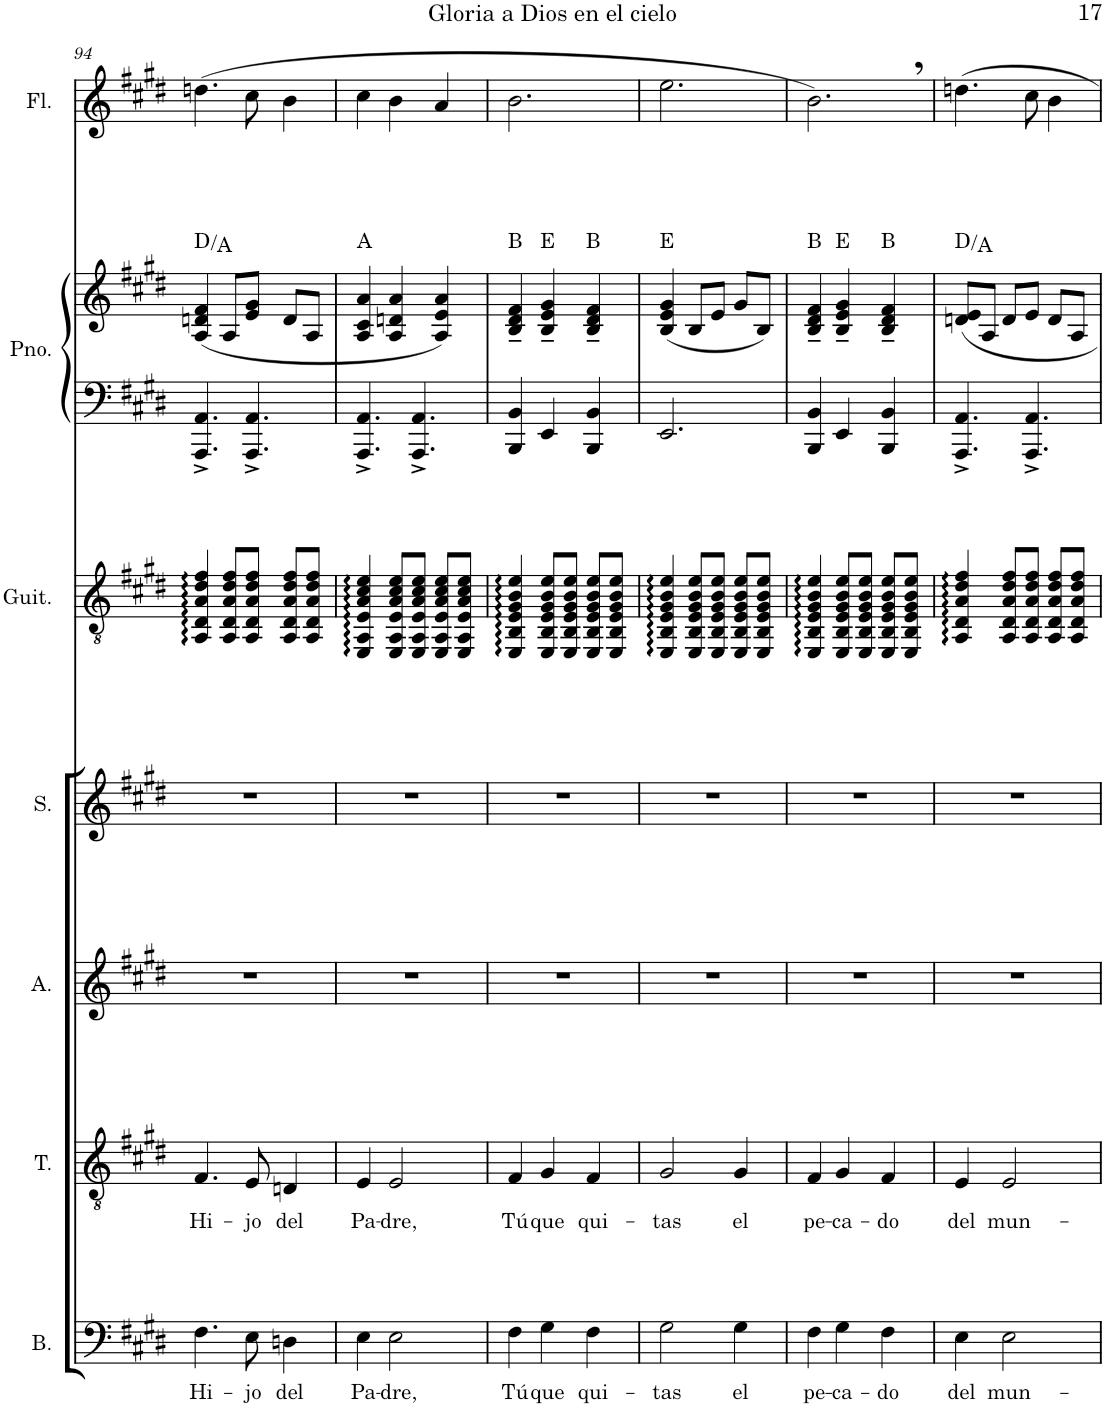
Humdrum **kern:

**kern	**text	**kern	**text	**kern	**kern	**kern	**kern	**kern	**harte	**kern
*part7	*part7	*part6	*part6	*part5	*part4	*part3	*part2	*part2	*part2	*part1
*staff8	*staff8	*staff7	*staff7	*staff6	*staff5	*staff4	*staff3	*staff2	*	*staff1
*I"Bajo	*	*I"Tenor	*	*I"Alto	*I"Soprano	*I"Guitarra acústica	*I"Piano	*	*	*I"Flauta
*I'B.	*	*I'T.	*	*I'A.	*I'S.	*I'Guit.	*I'Pno.	*	*	*I'Fl.
!!LO:PB:g=z
*clefF4	*	*clefGv2	*	*clefG2	*clefG2	*clefGv2	*clefF4	*clefG2	*	*clefG2
*k[f#c#g#d#]	*	*k[f#c#g#d#]	*	*k[f#c#g#d#]	*k[f#c#g#d#]	*k[f#c#g#d#]	*k[f#c#g#d#]	*k[f#c#g#d#]	*	*k[f#c#g#d#]
*M3/4	*	*M3/4	*	*M3/4	*M3/4	*M3/4	*M3/4	*M3/4	*	*M3/4
=94	=94	=94	=94	=94	=94	=94	=94	=94	=94	=94
!	!LO:LY:b	!	!LO:LY:b	!	!	!	!	!	!	!
4.F#\	Hi-	4.F#/	Hi-	2.r	2.r	4AA/ 4D#/ 4A/ 4d#/ 4f#/	4.AAA/^ 4.AA/^	(4A/ 4dn/ 4f#/	D:maj/5	(4.ddn\
.	.	.	.	.	.	8AA/ 8D#/ 8A/ 8d#/ 8f#/L	.	8A/L	.	.
!	!LO:LY:b	!	!LO:LY:b	!	!	!	!	!	!	!
8E\	-jo	8E/	-jo	.	.	8AA/ 8D#/ 8A/ 8d#/ 8f#/J	4.AAA/^ 4.AA/^	8e/ 8g#/J	.	8cc#\
!	!LO:LY:b	!	!LO:LY:b	!	!	!	!	!	!	!
4Dn\	del	4Dn/	del	.	.	8AA/ 8D#/ 8A/ 8d#/ 8f#/L	.	8d/L	.	4b\
.	.	.	.	.	.	8AA/ 8D#/ 8A/ 8d#/ 8f#/J	.	8A/J	.	.
=95	=95	=95	=95	=95	=95	=95	=95	=95	=95	=95
!	!LO:LY:b	!	!LO:LY:b	!	!	!	!	!	!	!
4E\	Pa-	4E/	Pa-	2.r	2.r	4EE/ 4AA/ 4E/ 4A/ 4c#/ 4e/	4.AAA/^ 4.AA/^	4A/ 4c#/ 4a/	A:maj	4cc#\
!	!LO:LY:b	!	!LO:LY:b	!	!	!	!	!	!	!
2E\	-dre,	2E/	-dre,	.	.	8EE/ 8AA/ 8E/ 8A/ 8c#/ 8e/L	.	4A/ 4dn/ 4a/	.	4b\
.	.	.	.	.	.	8EE/ 8AA/ 8E/ 8A/ 8c#/ 8e/J	4.AAA/^ 4.AA/^	.	.	.
.	.	.	.	.	.	8EE/ 8AA/ 8E/ 8A/ 8c#/ 8e/L	.	4A/ 4e/ 4a/)	.	4a/
.	.	.	.	.	.	8EE/ 8AA/ 8E/ 8A/ 8c#/ 8e/J	.	.	.	.
=96	=96	=96	=96	=96	=96	=96	=96	=96	=96	=96
!	!LO:LY:b	!	!LO:LY:b	!	!	!	!	!	!	!
4F#\	Tú	4F#/	Tú	2.r	2.r	4EE/ 4BB/ 4E/ 4G#/ 4B/ 4e/	4BBB/ 4BB/	4B/~ 4d#/~ 4f#/~	B:maj	2.b\
!	!LO:LY:b	!	!LO:LY:b	!	!	!	!	!	!	!
4G#\	que	4G#/	que	.	.	8EE/ 8BB/ 8E/ 8G#/ 8B/ 8e/L	4EE/	4B/~ 4e/~ 4g#/~	E:maj	.
.	.	.	.	.	.	8EE/ 8BB/ 8E/ 8G#/ 8B/ 8e/J	.	.	.	.
!	!LO:LY:b	!	!LO:LY:b	!	!	!	!	!	!	!
4F#\	qui-	4F#/	qui-	.	.	8EE/ 8BB/ 8E/ 8G#/ 8B/ 8e/L	4BBB/ 4BB/	4B/~ 4d#/~ 4f#/~	B:maj	.
.	.	.	.	.	.	8EE/ 8BB/ 8E/ 8G#/ 8B/ 8e/J	.	.	.	.
=97	=97	=97	=97	=97	=97	=97	=97	=97	=97	=97
!	!LO:LY:b	!	!LO:LY:b	!	!	!	!	!	!	!
2G#\	-tas	2G#/	-tas	2.r	2.r	4EE/ 4BB/ 4E/ 4G#/ 4B/ 4e/	2.EE/	(4B/ 4e/ 4g#/	E:maj	2.ee\
.	.	.	.	.	.	8EE/ 8BB/ 8E/ 8G#/ 8B/ 8e/L	.	8B/L	.	.
.	.	.	.	.	.	8EE/ 8BB/ 8E/ 8G#/ 8B/ 8e/J	.	8e/J	.	.
!	!LO:LY:b	!	!LO:LY:b	!	!	!	!	!	!	!
4G#\	el	4G#/	el	.	.	8EE/ 8BB/ 8E/ 8G#/ 8B/ 8e/L	.	8g#/L	.	.
.	.	.	.	.	.	8EE/ 8BB/ 8E/ 8G#/ 8B/ 8e/J	.	8B/J)	.	.
=98	=98	=98	=98	=98	=98	=98	=98	=98	=98	=98
!	!LO:LY:b	!	!LO:LY:b	!	!	!	!	!	!	!
4F#\	pe-	4F#/	pe-	2.r	2.r	4EE/ 4BB/ 4E/ 4G#/ 4B/ 4e/	4BBB/ 4BB/	4B/~ 4d#/~ 4f#/~	B:maj	2.b,\)
!	!LO:LY:b	!	!LO:LY:b	!	!	!	!	!	!	!
4G#\	-ca-	4G#/	-ca-	.	.	8EE/ 8BB/ 8E/ 8G#/ 8B/ 8e/L	4EE/	4B/~ 4e/~ 4g#/~	E:maj	.
.	.	.	.	.	.	8EE/ 8BB/ 8E/ 8G#/ 8B/ 8e/J	.	.	.	.
!	!LO:LY:b	!	!LO:LY:b	!	!	!	!	!	!	!
4F#\	-do	4F#/	-do	.	.	8EE/ 8BB/ 8E/ 8G#/ 8B/ 8e/L	4BBB/ 4BB/	4B/~ 4d#/~ 4f#/~	B:maj	.
.	.	.	.	.	.	8EE/ 8BB/ 8E/ 8G#/ 8B/ 8e/J	.	.	.	.
=99	=99	=99	=99	=99	=99	=99	=99	=99	=99	=99
!	!LO:LY:b	!	!LO:LY:b	!	!	!	!	!	!	!
4E\	del	4E/	del	2.r	2.r	4AA/ 4D#/ 4A/ 4d#/ 4f#/	4.AAA/^ 4.AA/^	8dn/ 8e/L	D:maj/5	4.ddn\
.	.	.	.	.	.	.	.	8A/J	.	.
!	!LO:LY:b	!	!LO:LY:b	!	!	!	!	!	!	!
2E\	mun-	2E/	mun-	.	.	8AA/ 8D#/ 8A/ 8d#/ 8f#/L	.	8d/L	.	.
.	.	.	.	.	.	8AA/ 8D#/ 8A/ 8d#/ 8f#/J	4.AAA/^ 4.AA/^	8e/J	.	8cc#\
.	.	.	.	.	.	8AA/ 8D#/ 8A/ 8d#/ 8f#/L	.	8d/L	.	4b\
.	.	.	.	.	.	8AA/ 8D#/ 8A/ 8d#/ 8f#/J	.	8A/J	.	.
=	=	=	=	=	=	=	=	=	=	=
*-	*-	*-	*-	*-	*-	*-	*-	*-	*-	*-
